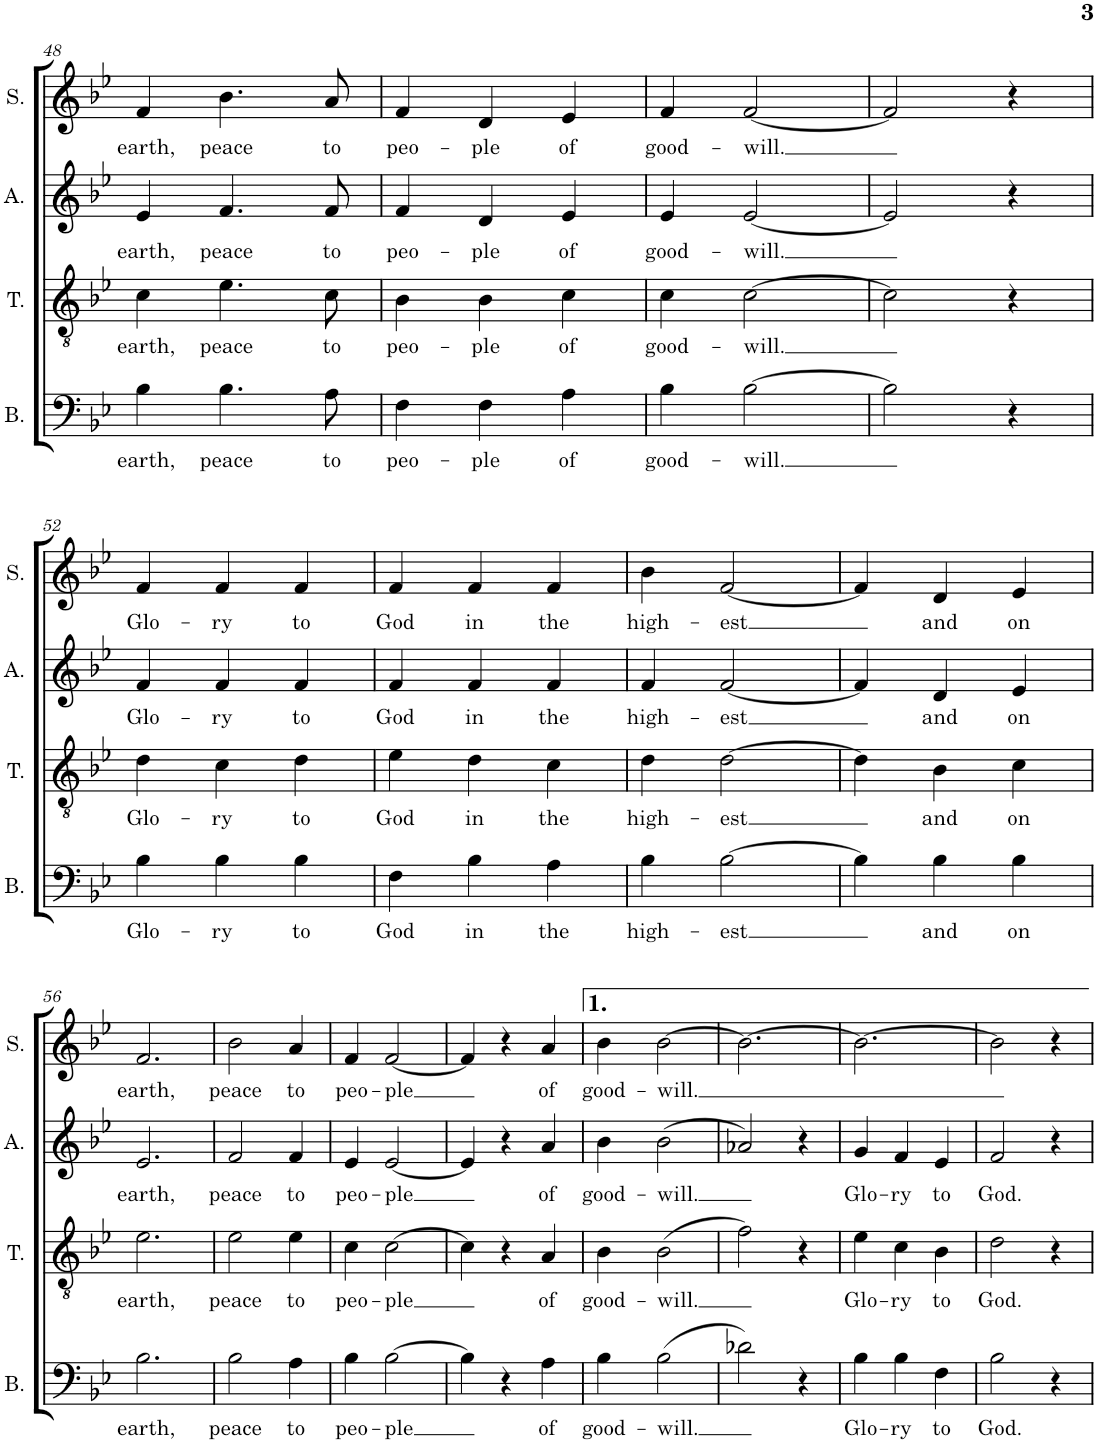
**kern	**text	**kern	**text	**kern	**text	**kern	**text	**kern
*part5	*part5	*part4	*part4	*part3	*part3	*part2	*part2	*part1
*staff5	*staff5	*staff4	*staff4	*staff3	*staff3	*staff2	*staff2	*staff1
*I"Bass	*	*I"Tenor	*	*I"Alto	*	*I"Soprano	*	*I"Voice
*I'B.	*	*I'T.	*	*I'A.	*	*I'S.	*	*I'Vo.
!!LO:PB:g=z
*clefF4	*	*clefGv2	*	*clefG2	*	*clefG2	*	*clefG2
*k[b-e-]	*	*k[b-e-]	*	*k[b-e-]	*	*k[b-e-]	*	*k[b-e-]
*M3/4	*	*M3/4	*	*M3/4	*	*M3/4	*	*M3/4
=48	=48	=48	=48	=48	=48	=48	=48	=48
!	!LO:LY:b	!	!LO:LY:b	!	!LO:LY:b	!	!LO:LY:b	!
4B-\	earth,	4c\	earth,	4e-/	earth,	4f/	earth,	2.r
!	!LO:LY:b	!	!LO:LY:b	!	!LO:LY:b	!	!LO:LY:b	!
4.B-\	peace	4.e-\	peace	4.f/	peace	4.b-\	peace	.
!	!LO:LY:b	!	!LO:LY:b	!	!LO:LY:b	!	!LO:LY:b	!
8A\	to	8c\	to	8f/	to	8a/	to	.
=49	=49	=49	=49	=49	=49	=49	=49	=49
!	!LO:LY:b	!	!LO:LY:b	!	!LO:LY:b	!	!LO:LY:b	!
4F\	peo-	4B-\	peo-	4f/	peo-	4f/	peo-	2.r
!	!LO:LY:b	!	!LO:LY:b	!	!LO:LY:b	!	!LO:LY:b	!
4F\	-ple	4B-\	-ple	4d/	-ple	4d/	-ple	.
!	!LO:LY:b	!	!LO:LY:b	!	!LO:LY:b	!	!LO:LY:b	!
4A\	of	4c\	of	4e-/	of	4e-/	of	.
=50	=50	=50	=50	=50	=50	=50	=50	=50
!	!LO:LY:b	!	!LO:LY:b	!	!LO:LY:b	!	!LO:LY:b	!
4B-\	good-	4c\	good-	4e-/	good-	4f/	good-	2.r
!	!LO:LY:b	!	!LO:LY:b	!	!LO:LY:b	!	!LO:LY:b	!
[2B-\	-will.	[2c\	-will.	[2e-/	-will.	[2f/	-will.	.
=51	=51	=51	=51	=51	=51	=51	=51	=51
2B-\]	.	2c\]	.	2e-/]	.	2f/]	.	2.r
4r	.	4r	.	4r	.	4r	.	.
!!LO:LB:g=z
=52	=52	=52	=52	=52	=52	=52	=52	=52
!	!LO:LY:b	!	!LO:LY:b	!	!LO:LY:b	!	!LO:LY:b	!
4B-\	Glo-	4d\	Glo-	4f/	Glo-	4f/	Glo-	2.r
!	!LO:LY:b	!	!LO:LY:b	!	!LO:LY:b	!	!LO:LY:b	!
4B-\	-ry	4c\	-ry	4f/	-ry	4f/	-ry	.
!	!LO:LY:b	!	!LO:LY:b	!	!LO:LY:b	!	!LO:LY:b	!
4B-\	to	4d\	to	4f/	to	4f/	to	.
=53	=53	=53	=53	=53	=53	=53	=53	=53
!	!LO:LY:b	!	!LO:LY:b	!	!LO:LY:b	!	!LO:LY:b	!
4F\	God	4e-\	God	4f/	God	4f/	God	2.r
!	!LO:LY:b	!	!LO:LY:b	!	!LO:LY:b	!	!LO:LY:b	!
4B-\	in	4d\	in	4f/	in	4f/	in	.
!	!LO:LY:b	!	!LO:LY:b	!	!LO:LY:b	!	!LO:LY:b	!
4A\	the	4c\	the	4f/	the	4f/	the	.
=54	=54	=54	=54	=54	=54	=54	=54	=54
!	!LO:LY:b	!	!LO:LY:b	!	!LO:LY:b	!	!LO:LY:b	!
4B-\	high-	4d\	high-	4f/	high-	4b-\	high-	2.r
!	!LO:LY:b	!	!LO:LY:b	!	!LO:LY:b	!	!LO:LY:b	!
[2B-\	-est	[2d\	-est	[2f/	-est	[2f/	-est	.
=55	=55	=55	=55	=55	=55	=55	=55	=55
4B-\]	.	4d\]	.	4f/]	.	4f/]	.	2.r
!	!LO:LY:b	!	!LO:LY:b	!	!LO:LY:b	!	!LO:LY:b	!
4B-\	and	4B-\	and	4d/	and	4d/	and	.
!	!LO:LY:b	!	!LO:LY:b	!	!LO:LY:b	!	!LO:LY:b	!
4B-\	on	4c\	on	4e-/	on	4e-/	on	.
!!LO:LB:g=z
=56	=56	=56	=56	=56	=56	=56	=56	=56
!	!LO:LY:b	!	!LO:LY:b	!	!LO:LY:b	!	!LO:LY:b	!
2.B-\	earth,	2.e-\	earth,	2.e-/	earth,	2.f/	earth,	2.r
=57	=57	=57	=57	=57	=57	=57	=57	=57
!	!LO:LY:b	!	!LO:LY:b	!	!LO:LY:b	!	!LO:LY:b	!
2B-\	peace	2e-\	peace	2f/	peace	2b-\	peace	2.r
!	!LO:LY:b	!	!LO:LY:b	!	!LO:LY:b	!	!LO:LY:b	!
4A\	to	4e-\	to	4f/	to	4a/	to	.
=58	=58	=58	=58	=58	=58	=58	=58	=58
!	!LO:LY:b	!	!LO:LY:b	!	!LO:LY:b	!	!LO:LY:b	!
4B-\	peo-	4c\	peo-	4e-/	peo-	4f/	peo-	2.r
!	!LO:LY:b	!	!LO:LY:b	!	!LO:LY:b	!	!LO:LY:b	!
[2B-\	-ple	[2c\	-ple	[2e-/	-ple	[2f/	-ple	.
=59	=59	=59	=59	=59	=59	=59	=59	=59
4B-\]	.	4c\]	.	4e-/]	.	4f/]	.	2.r
4r	.	4r	.	4r	.	4r	.	.
!	!LO:LY:b	!	!LO:LY:b	!	!LO:LY:b	!	!LO:LY:b	!
4A\	of	4A/	of	4a/	of	4a/	of	.
=60	=60	=60	=60	=60	=60	=60	=60	=60
!	!LO:LY:b	!	!LO:LY:b	!	!LO:LY:b	!	!LO:LY:b	!
4B-\	good-	4B-\	good-	4b-\	good-	4b-\	good-	2.r
!	!LO:LY:b	!	!LO:LY:b	!	!LO:LY:b	!	!LO:LY:b	!
(2B-\	-will.	(2B-\	-will.	(2b-\	-will.	[2b-\	-will.	.
=61	=61	=61	=61	=61	=61	=61	=61	=61
2d-X\)	.	2f\)	.	2a-X/)	.	2.b-\_	.	2.r
4r	.	4r	.	4r	.	.	.	.
=62	=62	=62	=62	=62	=62	=62	=62	=62
!	!LO:LY:b	!	!LO:LY:b	!	!LO:LY:b	!	!	!
4B-\	Glo-	4e-\	Glo-	4g/	Glo-	2.b-\_	.	2.r
!	!LO:LY:b	!	!LO:LY:b	!	!LO:LY:b	!	!	!
4B-\	-ry	4c\	-ry	4f/	-ry	.	.	.
!	!LO:LY:b	!	!LO:LY:b	!	!LO:LY:b	!	!	!
4F\	to	4B-\	to	4e-/	to	.	.	.
=63	=63	=63	=63	=63	=63	=63	=63	=63
!	!LO:LY:b	!	!LO:LY:b	!	!LO:LY:b	!	!	!
2B-\	God.	2d\	God.	2f/	God.	2b-\]	.	2.r
4r	.	4r	.	4r	.	4r	.	.
=	=	=	=	=	=	=	=	=
*-	*-	*-	*-	*-	*-	*-	*-	*-
